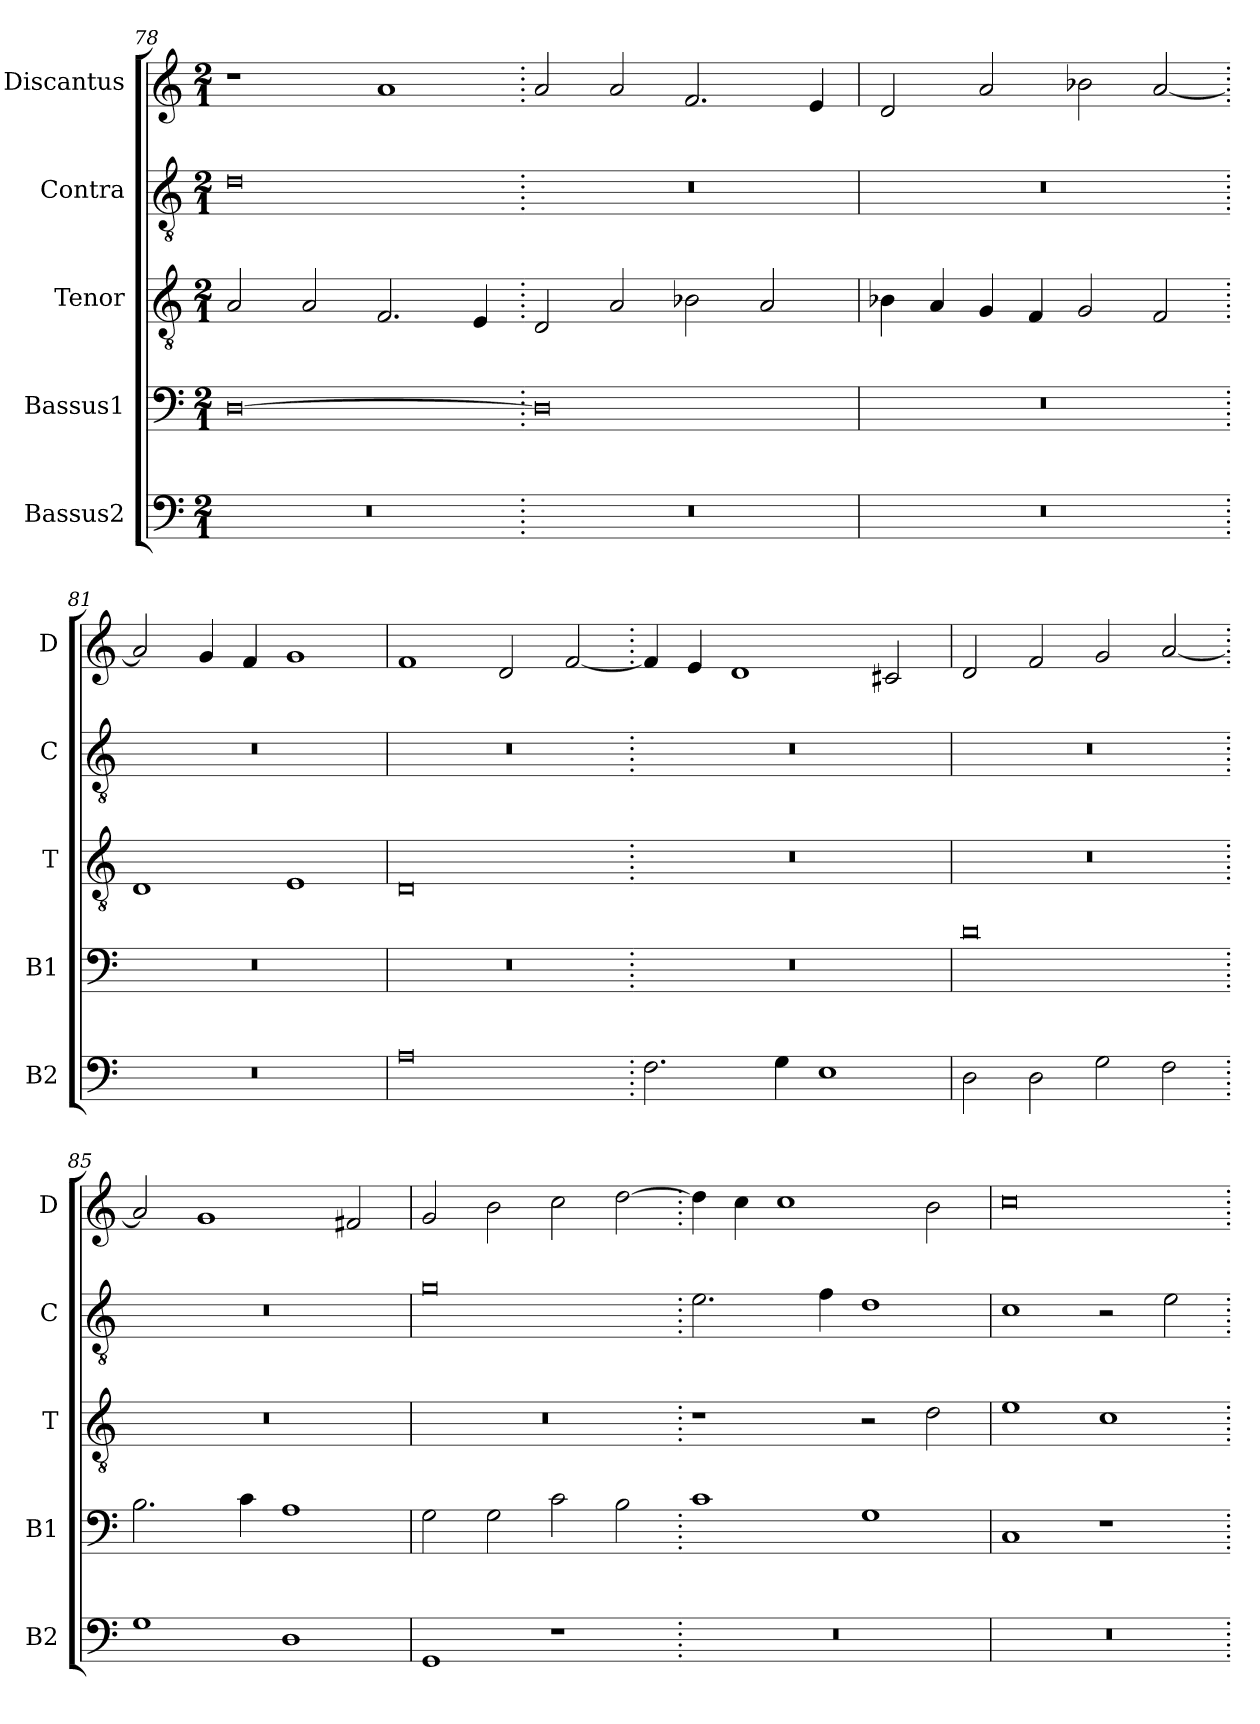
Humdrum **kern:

**kern	**kern	**kern	**kern	**kern
*part5	*part4	*part3	*part2	*part1
*staff5	*staff4	*staff3	*staff2	*staff1
*I"Bassus2	*I"Bassus1	*I"Tenor	*I"Contra	*I"Discantus
*I'B2	*I'B1	*I'T	*I'C	*I'D
*clefF4	*clefF4	*clefGv2	*clefGv2	*clefG2
*k[]	*k[]	*k[]	*k[]	*k[]
*M2/1	*M2/1	*M2/1	*M2/1	*M2/1
=78	=78	=78	=78	=78
0r	[0D	2A/	0d	1r
.	.	2A/	.	.
.	.	2.F/	.	1a
.	.	4E/	.	.
=79.	=79.	=79.	=79.	=79.
0r	0D]	2D/	0r	2a/
.	.	2A/	.	2a/
.	.	2B-X\	.	2.f/
.	.	2A/	.	.
.	.	.	.	4e/
=80	=80	=80	=80	=80
0r	0r	4B-X\	0r	2d/
.	.	4A/	.	.
.	.	4G/	.	2a/
.	.	4F/	.	.
.	.	2G/	.	2b-X\
.	.	2F/	.	[2a/
=81.	=81.	=81.	=81.	=81.
0r	0r	1D	0r	2a/]
.	.	.	.	4g/
.	.	.	.	4f/
.	.	1E	.	1g
=82	=82	=82	=82	=82
0A	0r	0D	0r	1f
.	.	.	.	2d/
.	.	.	.	[2f/
=83.	=83.	=83.	=83.	=83.
2.F\	0r	0r	0r	4f/]
.	.	.	.	4e/
.	.	.	.	1d
4G\	.	.	.	.
1E	.	.	.	.
.	.	.	.	2c#X/
=84	=84	=84	=84	=84
2D\	0d	0r	0r	2d/
2D\	.	.	.	2f/
2G\	.	.	.	2g/
2F\	.	.	.	[2a/
=85.	=85.	=85.	=85.	=85.
1G	2.B\	0r	0r	2a/]
.	.	.	.	1g
.	4c\	.	.	.
1D	1A	.	.	.
.	.	.	.	2f#X/
=86	=86	=86	=86	=86
1GG	2G\	0r	0g	2g/
.	2G\	.	.	2b\
1r	2c\	.	.	2cc\
.	2B\	.	.	[2dd\
=87.	=87.	=87.	=87.	=87.
0r	1c	1r	2.e\	4dd\]
.	.	.	.	4cc\
.	.	.	.	1cc
.	.	.	4f\	.
.	1G	2r	1d	.
.	.	2d\	.	2b\
=88	=88	=88	=88	=88
0r	1C	1e	1c	0cc
.	1r	1c	2r	.
.	.	.	2e\	.
=.	=.	=.	=.	=.
*-	*-	*-	*-	*-
